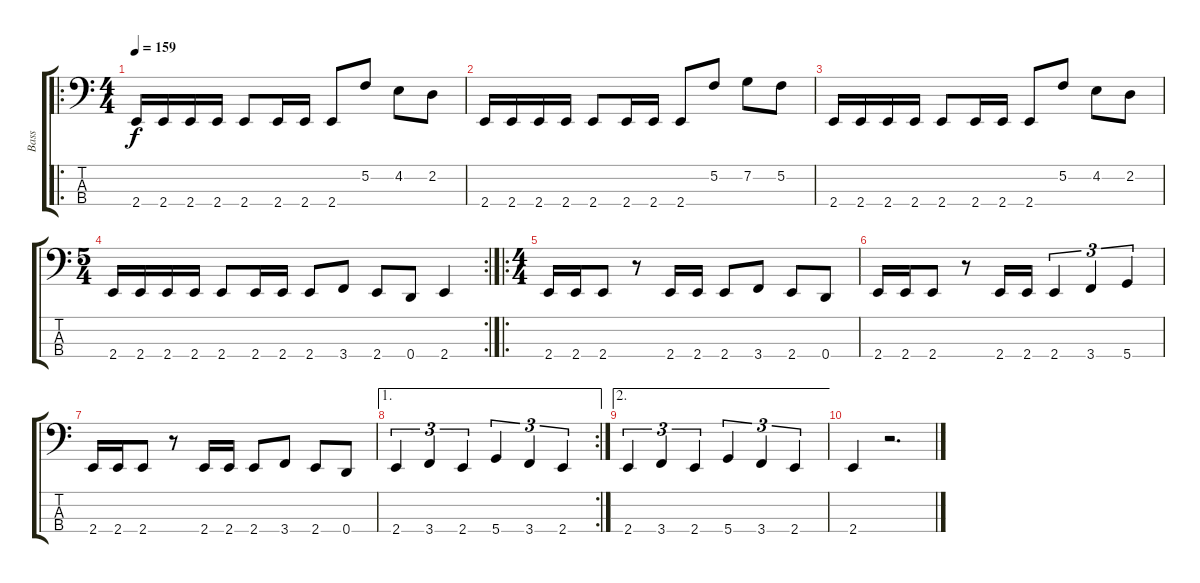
\track ("Bass" "Bass") {instrument electricbasspick}
\staff {score tabs}
\tuning (F2 C2 G1 D1) {hide}
\ro
\ts (4 4)
\tempo 159
\clef f4
\ks c
2.4.16{dy f} 2.4.16 2.4.16 2.4.16 2.4.8 2.4.16 2.4.16 2.4.8 5.2.8 4.2.8 2.2.8 |
2.4.16 2.4.16 2.4.16 2.4.16 2.4.8 2.4.16 2.4.16 2.4.8 5.2.8 7.2.8 5.2.8 |
2.4.16 2.4.16 2.4.16 2.4.16 2.4.8 2.4.16 2.4.16 2.4.8 5.2.8 4.2.8 2.2.8 |
\rc 2
\ts (5 4)
2.4.16 2.4.16 2.4.16 2.4.16 2.4.8 2.4.16 2.4.16 2.4.8 3.4.8 2.4.8 0.4.8 2.4.4 |
\ro
\ts (4 4)
2.4.16 2.4.16 2.4.8 r.8 2.4.16 2.4.16 2.4.8 3.4.8 2.4.8 0.4.8 |
2.4.16 2.4.16 2.4.8 r.8 2.4.16 2.4.16 2.4.4{tu (3 2)} 3.4.4{tu (3 2)} 5.4.4{tu (3 2)} |
2.4.16 2.4.16 2.4.8 r.8 2.4.16 2.4.16 2.4.8 3.4.8 2.4.8 0.4.8 |
\ae 1
\rc 2
2.4.4{tu (3 2)} 3.4.4{tu (3 2)} 2.4.4{tu (3 2)} 5.4.4{tu (3 2)} 3.4.4{tu (3 2)} 2.4.4{tu (3 2)} |
\ae 2
2.4.4{tu (3 2)} 3.4.4{tu (3 2)} 2.4.4{tu (3 2)} 5.4.4{tu (3 2)} 3.4.4{tu (3 2)} 2.4.4{tu (3 2)} |
2.4.4 r.2{d}
